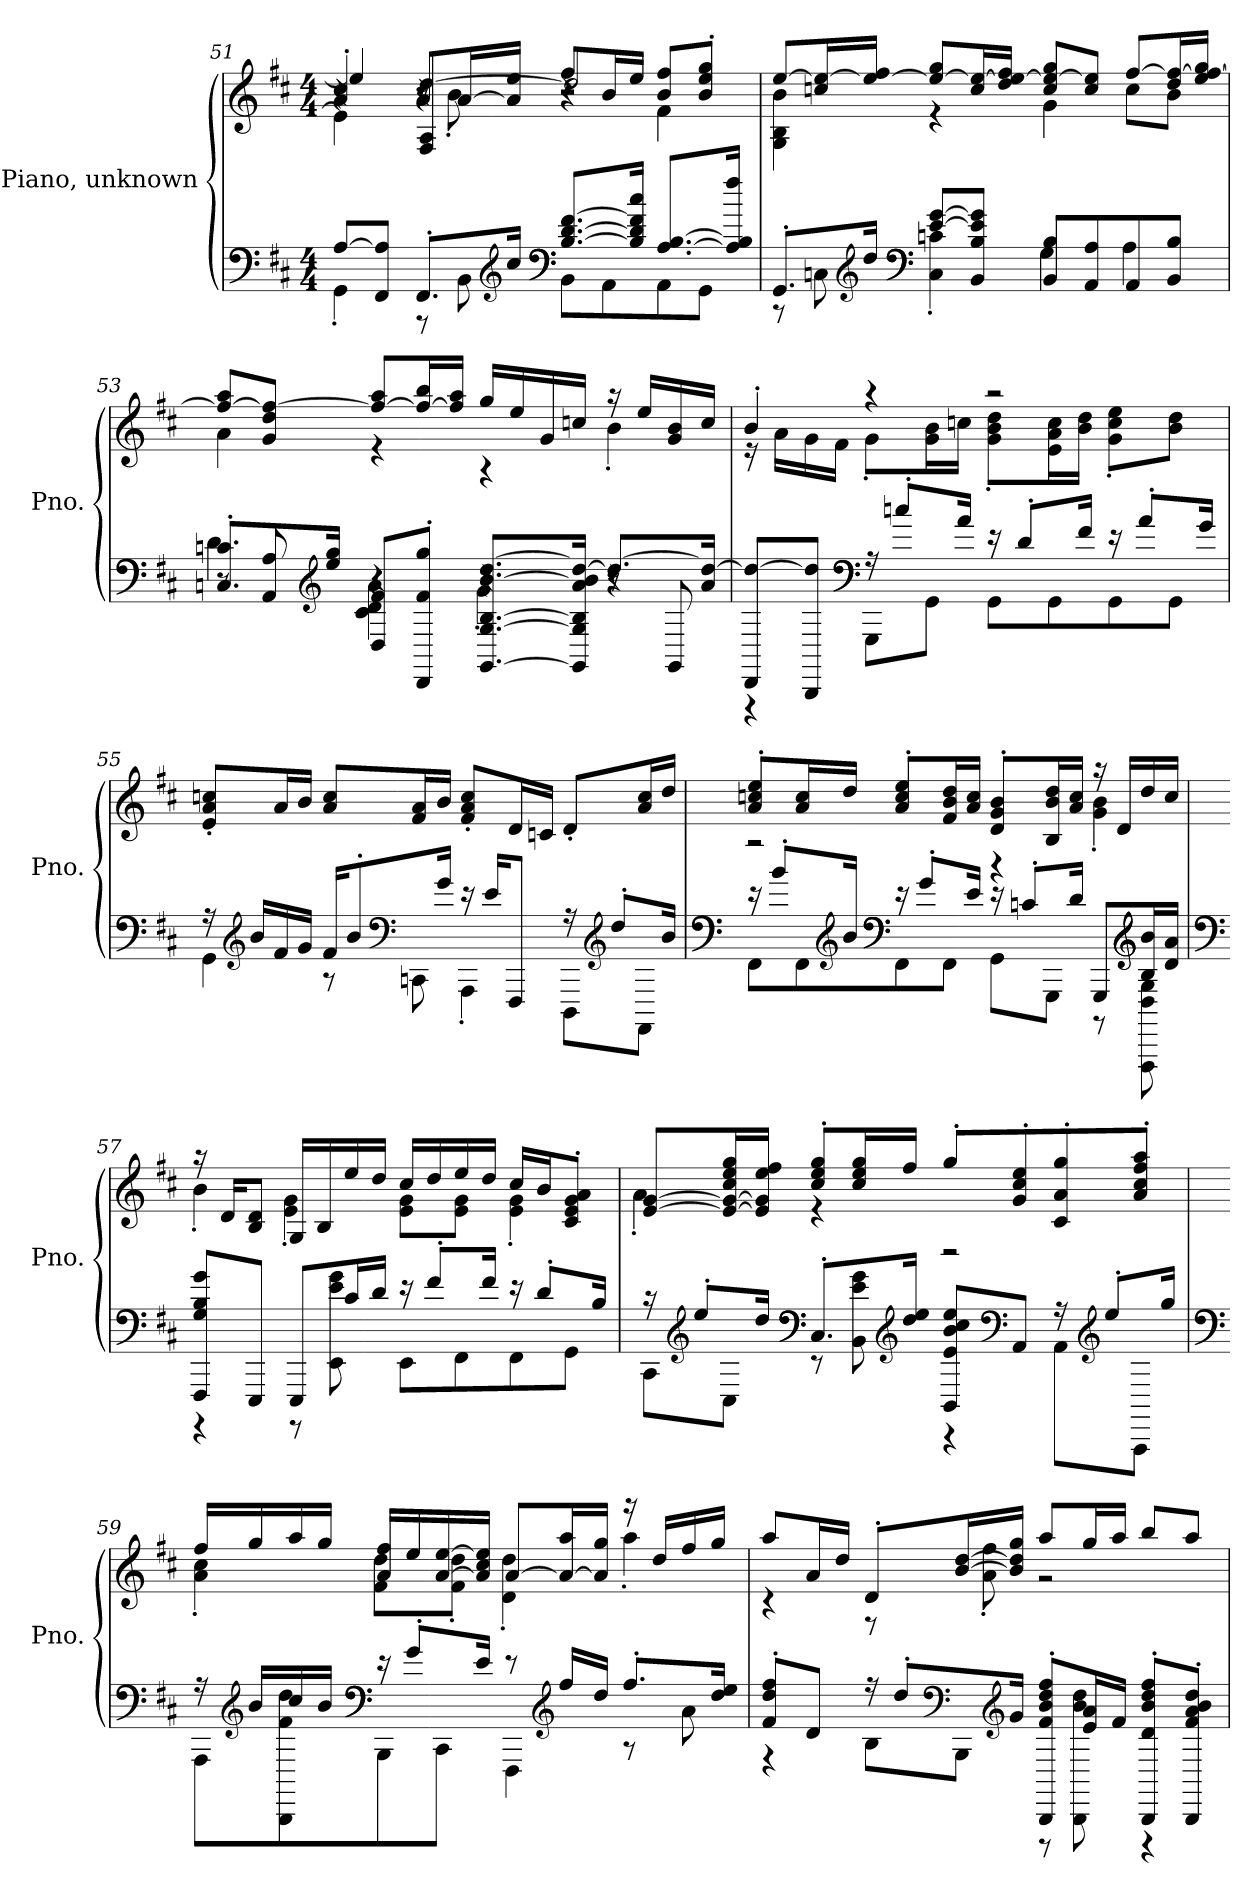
**kern	**kern
*part1	*part1
*staff2	*staff1
*I"Piano, unknown	*
*I'Pno.	*
*clefF4	*clefG2
*k[f#c#]	*k[f#c#]
*M4/4	*M4/4
=51	=51
*^	*^
*	*	*	*^
*	*	*	*	*^
[8A/L	4GG'\	4a/' 4cc#/'	4r	4ee/]	4e\]
8FF#/ 8A/]J	.	.	.	.	.
8.FF#'/L	8r	8a/L	8r	4F#/ 4A/ [4dd/	4r
.	8BB\	[16a/L	8b'\	.	.
*clefG2	*	*	*	*	*
16cc#/Jk	.	16a/] 16ee/JJ	.	.	.
*clefF4	*	*	*	*	*
[8.B/ [8.d/ [8.f#/L	8BB\L	8ff#/L	4r	2dd/]	2r
.	8AA\	16b/L	.	.	.
16B/] 16d/] 16f#/] 16cc#/Jk	.	16ee/JJ	.	.	.
[8.A/ [8.B/L	8AA\	8b/ 8ff#/L	4f#\	.	.
.	8GG\J	8b/' 8ee/' 8gg/'J	.	.	.
16A/] 16B/] 16ff#/Jk	.	.	.	.	.
*	*	*	*v	*v	*v
!!LO:LB:g=z
=52	=52	=52	=52
8.GG'/L	8r	[8ee/L	4G\ 4B\ 4b\
.	8Cn\	16ccn/ 16ee/_L	.
*clefG2	*	*	*
16dd/Jk	.	16ee/_ 16ff#/JJ	.
*clefF4	*	*	*
[8e/ [8g/L	4C\' 4cn\'	8ee/_ 8gg/L	4r
8BB/ 8B/ 8e/] 8g/]J	.	16cc/ 16ee/_L	.
.	.	16dd/ 16ee/_ 16ff#/JJ	.
8BB/ 8B/L	4G\	8cc/ 8ee/_ 8gg/L	4g\
8AA/ 8A/	.	8cc/ 8ee/]J	.
8AA/	4A\	[8ff#/L	8cc\L
8BB/ 8B/J	.	16dd/ 16ff#/_L	8b\J
.	.	16ee/ 16ff#/_ 16gg/JJ	.
=53	=53	=53	=53
*	*^	*	*
8.Cn/' 8.cn/'L	4d\	8r	8ff#/_ 8aa/L	4a\
.	.	8AA/ 8A/	8g/ 8dd/ 8ff#/_J	.
*clefG2	*	*	*	*
16ee/ 16gg/Jk	.	.	.	.
8D/ 8f#/L	4c\ 4d\ 4a\	4r	8ff#/_ 8aa/L	4r
8DD/' 8f#/' 8gg/'J	.	.	16ff#/_ 16bb/L	.
.	.	.	16ff#/] 16aa/JJ	.
[8.GG/ [8.G/ [8.B/ [8.b/ [8.dd/L	4g'\	4r	16gg/LL	4r
.	.	.	16ee/	.
.	.	.	16g/	.
16GG/] 16G/] 16B/] 16a/ 16b/] 16dd/_Jk	.	.	16ccn/JJ	.
8.dd/L_	4r	8r	16r	4b'\
.	.	.	16ee/LL	.
.	.	8GG/	16g/ 16b/	.
16a/ 16dd/_Jk	.	.	16cc/JJ	.
*	*v	*v	*	*
!!LO:LB:g=z	!!
=54	=54	=54	=54
8DD/ 8dd/_L	4r	4b'/	16r
.	.	.	16a\LL
8BBB/ 8dd/]J	.	.	16g\
.	.	.	16f#\JJ
*clefF4	*	*	*
16r	8GGG\L	4r	8g'\L
8ccn'/L	.	.	.
.	8GG\J	.	16g\ 16b\L
16a/Jk	.	.	16ccn\JJ
16r	8GG\L	2r	8g\' 8b\' 8dd\'L
8d'/L	.	.	.
.	8GG\	.	16e\ 16a\ 16cc\L
16f#/Jk	.	.	16b\ 16dd\JJ
16r	8GG\	.	8g\' 8cc\' 8ee\'L
8a'/L	.	.	.
.	8GG\J	.	8b\ 8dd\J
16g/Jk	.	.	.
*	*	*v	*v
=55	=55	=55
16r	4GG\	8e/' 8a/' 8ccn/'L
*clefG2	*	*
16b/LL	.	.
16f#/	.	16a/L
16g/JJ	.	16b/JJ
16f#/KL	8r	8a/ 8cc/L
8b'/	.	.
*clefF4	*	*
.	8CCn\	16f#/ 16a/L
16g/Jk	.	16b/JJ
16r	4AAA'\	8f#/' 8a/' 8cc/'L
16e/KL	.	.
8FFF#/J	.	16d/L
.	.	16cn/JJ
16r	8DDD\L	8d'/L
*clefG2	*	*
8dd'/L	.	.
.	8FF#\J	16a/ 16cc/L
16b/Jk	.	16dd/JJ
!!LO:LB:g=z
=56	=56	=56
*clefF4	*	*
*	*	*^
16r	8FF#\L	8a/' 8ccn/' 8ee/'L	2r
8b'/L	.	.	.
.	8FF#\	16a/ 16cc/L	.
*clefG2	*	*	*
16b/Jk	.	16dd/JJ	.
*clefF4	*	*	*
16r	8FF#\	8a/' 8cc/' 8ee/'L	.
8g'/L	.	.	.
.	8FF#\J	16f#/ 16b/ 16dd/L	.
16e/Jk	.	16a/ 16cc/JJ	.
16r	8GG\L	8d/' 8g/' 8b/'L	4r
8cn'/L	.	.	.
.	8GGG\J	16B/ 16b/ 16dd/L	.
16d/Jk	.	16a/ 16cc/JJ	.
8GGG/L	8r	16r	4g\' 4b\'
.	.	16d/LL	.
*clefG2	*	*	*
16B/ 16b/L	8FFF#\ 8D\ 8G\	16dd/	.
16d/ 16a/JJ	.	16cc/JJ	.
=57	=57	=57	=57
*clefF4	*	*	*
8FFF#/ 8G/ 8B/ 8g/L	4r	16r	4b'\
.	.	16d/KL	.
8EEE/J	.	8B/ 8d/J	.
8EEE/L	8r	16G/LL	4e\' 4g\'
.	.	16B/	.
16c#/L	8EE\ 8e\ 8g\	16ee/	.
16d/JJ	.	16dd/JJ	.
16r	8EE\L	16cc#/LL	8e\ 8g\L
8f#'/L	.	16dd/	.
.	8FF#\	16ee/	8e\ 8g\J
16f#/Jk	.	16dd/JJ	.
16r	8FF#\	16cc#/LL	4e\' 4g\'
8d'/L	.	16b/J	.
.	8GG\J	8c#/' 8e/' 8g/' 8a/'J	.
16B/Jk	.	.	.
!!LO:LB:g=z	!!
=58	=58	=58	=58
16r	8CC#\L	[8e/ [8g/L	4a'\
*clefG2	*	*	*
8ee'/L	.	.	.
.	8C#\J	16e/_ 16g/_ 16cc#/ 16ee/ 16gg/L	.
16dd/Jk	.	16e/] 16g/] 16ee/ 16ff#/JJ	.
*clefF4	*	*	*
8.C#'/L	8r	8cc#/' 8ee/' 8gg/'L	4r
.	8BB\ 8e\ 8g\	16cc#/ 16ee/ 16gg/L	.
*clefG2	*	*	*
16dd/ 16ee/Jk	.	16ff#/JJ	.
8BB/ 8e/ 8b/ 8cc#/ 8ee/L	4r	8gg'/L	2r
*clefF4	*	*	*
8AA/J	.	8g/' 8cc#/' 8ee/'	.
16r	8AA\L	8c#/' 8a/' 8gg/'	.
*clefG2	*	*	*
8ee'/L	.	.	.
.	8AAA\J	8a/' 8cc#/' 8ff#/' 8aa/'J	.
16gg/Jk	.	.	.
!!LO:LB:g=z	!!
=59	=59	=59	=59
*clefF4	*	*	*
16r	8AAA\L	16ff#/LL	4a\' 4cc#\'
*clefG2	*	*	*
16b/LL	.	16gg/	.
16cc#/	8BBB\ 8f#\ 8dd\	16aa/	.
16b/JJ	.	16gg/JJ	.
*clefF4	*	*	*
16r	8BBB\	16a/ 16ff#/LL	8f#\ 8dd\L
8g'/L	.	16ee/	.
.	8CC#\J	[16a/ [16ee/	8f#\' 8dd\'J
16e/Jk	.	16a/] 16cc#/ 16ee/]JJ	.
8r	4FFF#\	[8a/L	4d\' 4dd\'
*clefG2	*	*	*
16ff#/LL	.	16a/_ 16aa/L	.
16dd/JJ	.	16a/] 16gg/JJ	.
8.ff#'/L	8r	16r	4aa'\
.	.	16dd/LL	.
.	8a\	16ff#/	.
16dd/ 16ee/Jk	.	16gg/JJ	.
=60	=60	=60	=60
8f#/' 8dd/' 8ff#/'L	4r	8aa/L	4r
8d/J	.	16a/L	.
.	.	16dd/JJ	.
16r	8B\L	8d'/L	8r
8dd'/L	.	.	.
*clefF4	*	*	*
.	8BBB\J	[16b/ [16dd/L	8a\' 8ff#\'
*clefG2	*	*	*
16g/Jk	.	16b/] 16dd/] 16gg/JJ	.
8BBB/' 8f#/' 8b/' 8dd/' 8ff#/'L	8r	8aa/L	2r
16e/ 16a/L	8BBB\ 8b\ 8dd\	16gg/L	.
16f#/JJ	.	16aa/JJ	.
8BBB/' 8d/' 8b/' 8dd/' 8ff#/'L	4r	8bb/L	.
8BBB/' 8f#/' 8a/' 8b/' 8dd/'J	.	8aa/J	.
*v	*v	*	*
*	*v	*v
=	=
*-	*-
